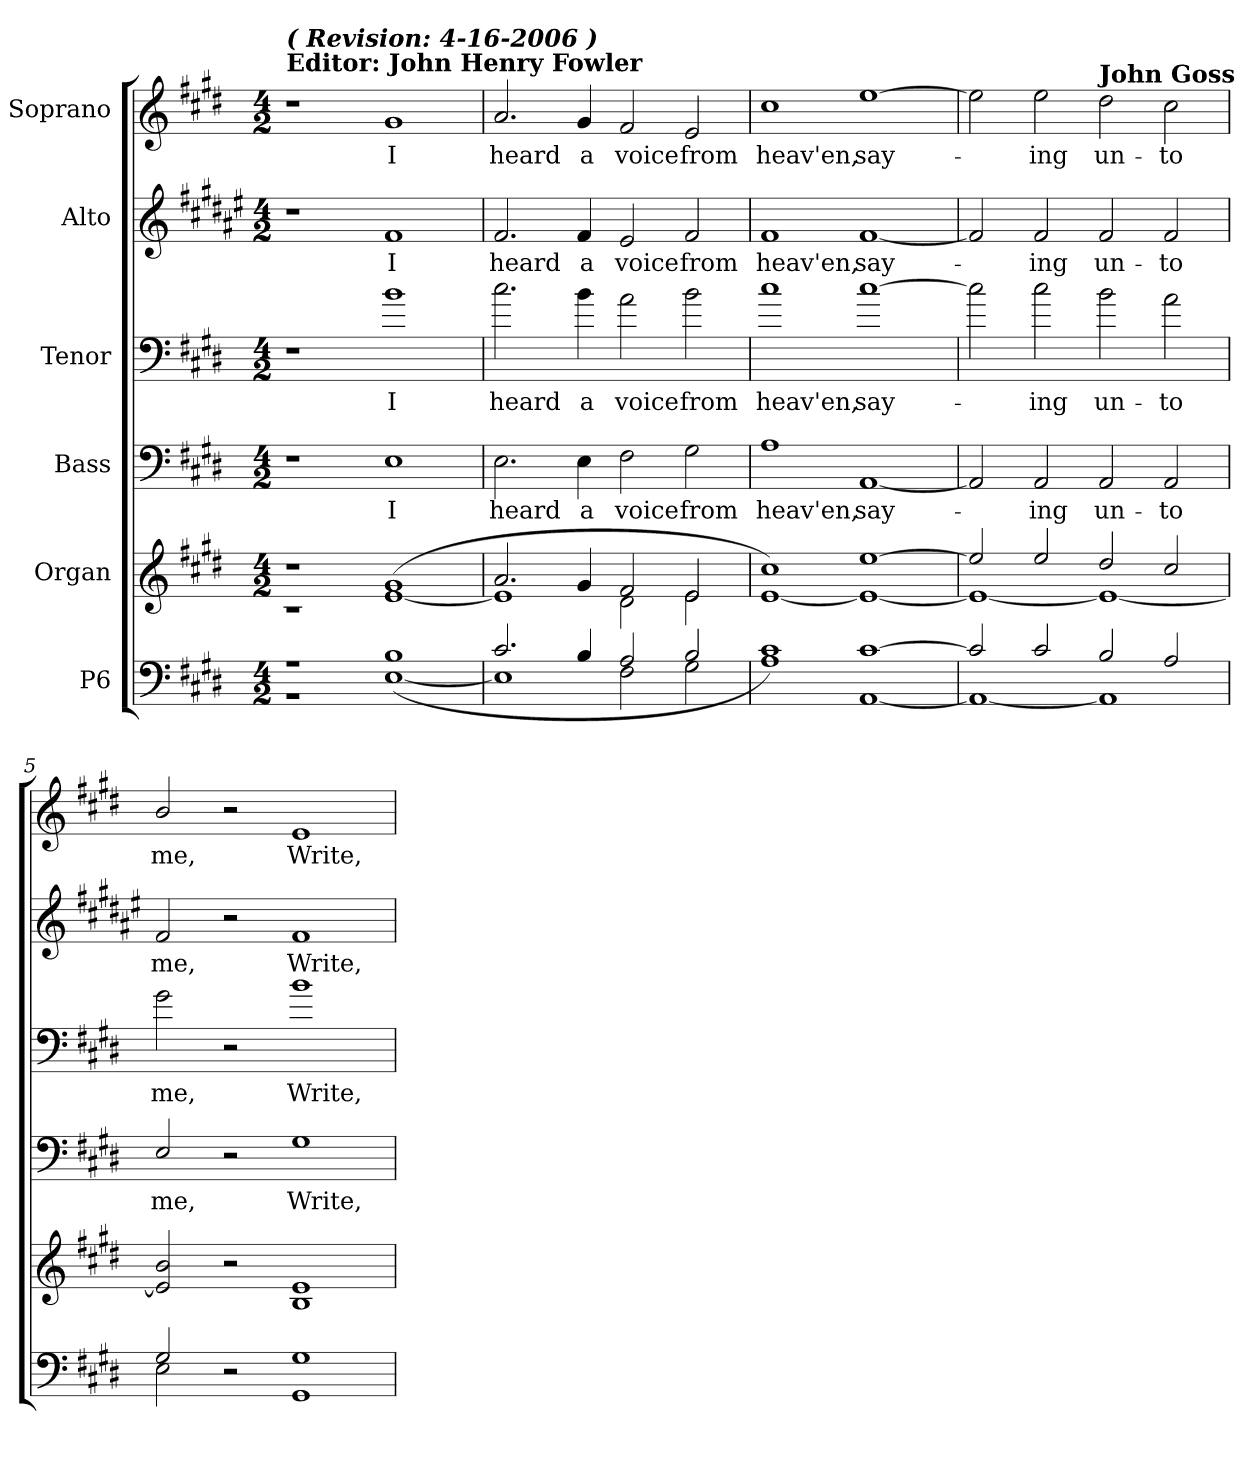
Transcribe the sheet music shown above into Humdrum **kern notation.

**kern	**kern	**kern	**text	**kern	**text	**kern	**text	**kern	**text
*part6	*part5	*part4	*part4	*part3	*part3	*part2	*part2	*part1	*part1
*staff6	*staff5	*staff4	*staff4	*staff3	*staff3	*staff2	*staff2	*staff1	*staff1
*I"P6	*I"Organ	*I"Bass	*	*I"Tenor	*	*I"Alto	*	*I"Soprano	*
!!LO:PB:g=z
*clefF4	*clefG2	*clefF4	*	*clefF4	*	*clefG2	*	*clefG2	*
*	*	*	*	*ITrd8c14	*	*ITrd1c2	*	*	*
*k[f#c#g#d#]	*k[f#c#g#d#]	*k[f#c#g#d#]	*	*k[f#c#g#d#]	*	*k[f#c#g#d#]	*	*k[f#c#g#d#]	*
*E:	*E:	*E:	*	*E:	*	*E:	*	*E:	*
*M4/2	*M4/2	*M4/2	*	*M4/2	*	*M4/2	*	*M4/2	*
*MM150	*MM150	*MM150	*	*MM150	*	*MM150	*	*MM150	*
=1	=1	=1	=1	=1	=1	=1	=1	=1	=1
*^	*^	*	*	*	*	*	*	*	*
!	!	!	!	!	!	!	!	!	!	!LO:TX:a:B:t=Editor&colon; John Henry Fowler	!
!	!	!	!	!	!	!	!	!	!	!LO:TX:a:Bi:t=( Revision&colon; 4-16-2006 )	!
1r	1r	1r	1r	1r	.	1r	.	1r	.	1r	.
!	!	!	!	!	!LO:LY:b:color=#000000	!	!	!	!	!	!
!	!	!	!	!	!	!	!LO:LY:b:color=#000000	!	!	!	!
!	!	!	!	!	!	!	!	!	!LO:LY:b:color=#000000	!	!
!	!	!	!	!	!	!	!	!	!	!	!LO:LY:b:color=#000000
1Bi	([1Ei	(1g#i	[1ei	1Ei	I	1Bi	I	1ei	I	1g#i	I
=2	=2	=2	=2	=2	=2	=2	=2	=2	=2	=2	=2
!	!	!	!	!	!LO:LY:b:color=#000000	!	!	!	!	!	!
!	!	!	!	!	!	!	!LO:LY:b:color=#000000	!	!	!	!
!	!	!	!	!	!	!	!	!	!LO:LY:b:color=#000000	!	!
!	!	!	!	!	!	!	!	!	!	!	!LO:LY:b:color=#000000
2.c#i/	1Ei]	2.ai/	1ei]	2.Ei\	heard	2.c#i\	heard	2.ei/	heard	2.ai/	heard
!	!	!	!	!	!LO:LY:b:color=#000000	!	!	!	!	!	!
!	!	!	!	!	!	!	!LO:LY:b:color=#000000	!	!	!	!
!	!	!	!	!	!	!	!	!	!LO:LY:b:color=#000000	!	!
!	!	!	!	!	!	!	!	!	!	!	!LO:LY:b:color=#000000
4Bi/	.	4g#i/	.	4Ei\	a	4Bi\	a	4ei/	a	4g#i/	a
!	!	!	!	!	!LO:LY:b:color=#000000	!	!	!	!	!	!
!	!	!	!	!	!	!	!LO:LY:b:color=#000000	!	!	!	!
!	!	!	!	!	!	!	!	!	!LO:LY:b:color=#000000	!	!
!	!	!	!	!	!	!	!	!	!	!	!LO:LY:b:color=#000000
2Ai/	2F#i\	2f#i/	2d#i\	2F#i\	voice	2Ai\	voice	2d#i/	voice	2f#i/	voice
!	!	!	!	!	!LO:LY:b:color=#000000	!	!	!	!	!	!
!	!	!	!	!	!	!	!LO:LY:b:color=#000000	!	!	!	!
!	!	!	!	!	!	!	!	!	!LO:LY:b:color=#000000	!	!
!	!	!	!	!	!	!	!	!	!	!	!LO:LY:b:color=#000000
2Bi/	2G#i\	2ei/	2ei\	2G#i\	from	2Bi\	from	2ei/	from	2ei/	from
=3	=3	=3	=3	=3	=3	=3	=3	=3	=3	=3	=3
!	!	!	!	!	!LO:LY:b:color=#000000	!	!	!	!	!	!
!	!	!	!	!	!	!	!LO:LY:b:color=#000000	!	!	!	!
!	!	!	!	!	!	!	!	!	!LO:LY:b:color=#000000	!	!
!	!	!	!	!	!	!	!	!	!	!	!LO:LY:b:color=#000000
1c#i	1Ai)	1cc#i)	[1ei	1Ai	heav'en,	1c#i	heav'en,	1ei	heav'en,	1cc#i	heav'en,
!	!	!	!	!	!LO:LY:b:color=#000000	!	!	!	!	!	!
!	!	!	!	!	!	!	!LO:LY:b:color=#000000	!	!	!	!
!	!	!	!	!	!	!	!	!	!LO:LY:b:color=#000000	!	!
!	!	!	!	!	!	!	!	!	!	!	!LO:LY:b:color=#000000
[1c#i	[1AAi	[1eei	1ei_	[1AAi	say-	[1c#i	say-	[1ei	say-	[1eei	say-
=4	=4	=4	=4	=4	=4	=4	=4	=4	=4	=4	=4
2c#i/]	1AAi_	2eei/]	1ei_	2AAi/]	.	2c#i\]	.	2ei/]	.	2eei\]	.
!	!	!	!	!	!LO:LY:b:color=#000000	!	!	!	!	!	!
!	!	!	!	!	!	!	!LO:LY:b:color=#000000	!	!	!	!
!	!	!	!	!	!	!	!	!	!LO:LY:b:color=#000000	!	!
!	!	!	!	!	!	!	!	!	!	!	!LO:LY:b:color=#000000
2c#i/	.	2eei/	.	2AAi/	-ing	2c#i\	-ing	2ei/	-ing	2eei\	-ing
!	!	!	!	!	!LO:LY:b:color=#000000	!	!	!	!	!	!
!	!	!	!	!	!	!	!LO:LY:b:color=#000000	!	!	!	!
!	!	!	!	!	!	!	!	!	!LO:LY:b:color=#000000	!	!
!	!	!	!	!	!	!	!	!	!	!LO:TX:a:B:t=John Goss	!
!	!	!	!	!	!	!	!	!	!	!	!LO:LY:b:color=#000000
2Bi/	1AAi]	2dd#i/	1ei_	2AAi/	un-	2Bi\	un-	2ei/	un-	2dd#i\	un-
!	!	!	!	!	!LO:LY:b:color=#000000	!	!	!	!	!	!
!	!	!	!	!	!	!	!LO:LY:b:color=#000000	!	!	!	!
!	!	!	!	!	!	!	!	!	!LO:LY:b:color=#000000	!	!
!	!	!	!	!	!	!	!	!	!	!	!LO:LY:b:color=#000000
2Ai/	.	2cc#i/	.	2AAi/	-to	2Ai\	-to	2ei/	-to	2cc#i\	-to
*	*	*v	*v	*	*	*	*	*	*	*	*
!!LO:LB:g=z
=5	=5	=5	=5	=5	=5	=5	=5	=5	=5	=5
!	!	!	!	!LO:LY:b:color=#000000	!	!	!	!	!	!
!	!	!	!	!	!	!LO:LY:b:color=#000000	!	!	!	!
!	!	!	!	!	!	!	!	!LO:LY:b:color=#000000	!	!
!	!	!	!	!	!	!	!	!	!	!LO:LY:b:color=#000000
2G#i/	2Ei\	2ei/] 2bi	2Ei/	me,	2G#i\	me,	2ei/	me,	2bi/	me,
2r	2ryy	2r	2r	.	2r	.	2r	.	2r	.
!	!	!	!	!LO:LY:b:color=#000000	!	!	!	!	!	!
!	!	!	!	!	!	!LO:LY:b:color=#000000	!	!	!	!
!	!	!	!	!	!	!	!	!LO:LY:b:color=#000000	!	!
!	!	!	!	!	!	!	!	!	!	!LO:LY:b:color=#000000
1G#i	1GG#i	1Bi 1ei	1G#i	Write,	1Bi	Write,	1ei	Write,	1ei	Write,
*v	*v	*	*	*	*	*	*	*	*	*
=	=	=	=	=	=	=	=	=	=
*-	*-	*-	*-	*-	*-	*-	*-	*-	*-
